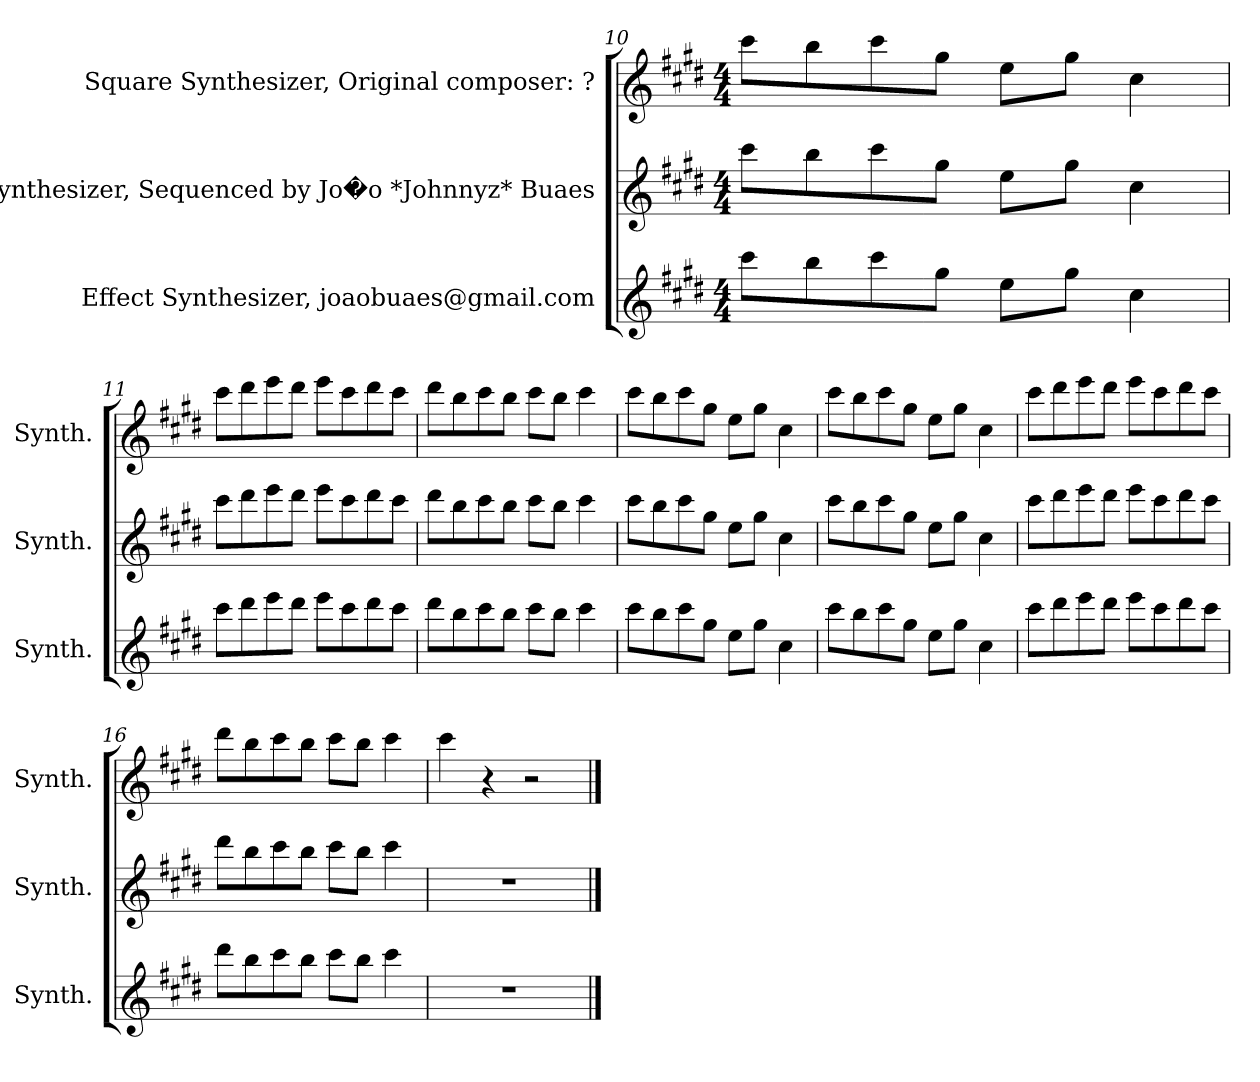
**kern	**kern	**kern
*part3	*part2	*part1
*staff3	*staff2	*staff1
*I"Effect Synthesizer, joaobuaes@gmail.com	*I"Square Synthesizer, Sequenced by Jo�o *Johnnyz* Buaes	*I"Square Synthesizer, Original composer: ?
*I'Synth.	*I'Synth.	*I'Synth.
*clefG2	*clefG2	*clefG2
*k[f#c#g#d#]	*k[f#c#g#d#]	*k[f#c#g#d#]
*M4/4	*M4/4	*M4/4
=10	=10	=10
8ccc#\L	8ccc#\L	8ccc#\L
8bb\	8bb\	8bb\
8ccc#\	8ccc#\	8ccc#\
8gg#\J	8gg#\J	8gg#\J
8ee\L	8ee\L	8ee\L
8gg#\J	8gg#\J	8gg#\J
4cc#\	4cc#\	4cc#\
!!LO:LB:g=z
=11	=11	=11
8ccc#\L	8ccc#\L	8ccc#\L
8ddd#\	8ddd#\	8ddd#\
8eee\	8eee\	8eee\
8ddd#\J	8ddd#\J	8ddd#\J
8eee\L	8eee\L	8eee\L
8ccc#\	8ccc#\	8ccc#\
8ddd#\	8ddd#\	8ddd#\
8ccc#\J	8ccc#\J	8ccc#\J
=12	=12	=12
8ddd#\L	8ddd#\L	8ddd#\L
8bb\	8bb\	8bb\
8ccc#\	8ccc#\	8ccc#\
8bb\J	8bb\J	8bb\J
8ccc#\L	8ccc#\L	8ccc#\L
8bb\J	8bb\J	8bb\J
4ccc#\	4ccc#\	4ccc#\
=13	=13	=13
8ccc#\L	8ccc#\L	8ccc#\L
8bb\	8bb\	8bb\
8ccc#\	8ccc#\	8ccc#\
8gg#\J	8gg#\J	8gg#\J
8ee\L	8ee\L	8ee\L
8gg#\J	8gg#\J	8gg#\J
4cc#\	4cc#\	4cc#\
=14	=14	=14
8ccc#\L	8ccc#\L	8ccc#\L
8bb\	8bb\	8bb\
8ccc#\	8ccc#\	8ccc#\
8gg#\J	8gg#\J	8gg#\J
8ee\L	8ee\L	8ee\L
8gg#\J	8gg#\J	8gg#\J
4cc#\	4cc#\	4cc#\
!!LO:PB:g=z
=15	=15	=15
8ccc#\L	8ccc#\L	8ccc#\L
8ddd#\	8ddd#\	8ddd#\
8eee\	8eee\	8eee\
8ddd#\J	8ddd#\J	8ddd#\J
8eee\L	8eee\L	8eee\L
8ccc#\	8ccc#\	8ccc#\
8ddd#\	8ddd#\	8ddd#\
8ccc#\J	8ccc#\J	8ccc#\J
=16	=16	=16
8ddd#\L	8ddd#\L	8ddd#\L
8bb\	8bb\	8bb\
8ccc#\	8ccc#\	8ccc#\
8bb\J	8bb\J	8bb\J
8ccc#\L	8ccc#\L	8ccc#\L
8bb\J	8bb\J	8bb\J
4ccc#\	4ccc#\	4ccc#\
=17	=17	=17
1r	1r	4ccc#\
.	.	4r
.	.	2r
==	==	==
*-	*-	*-
